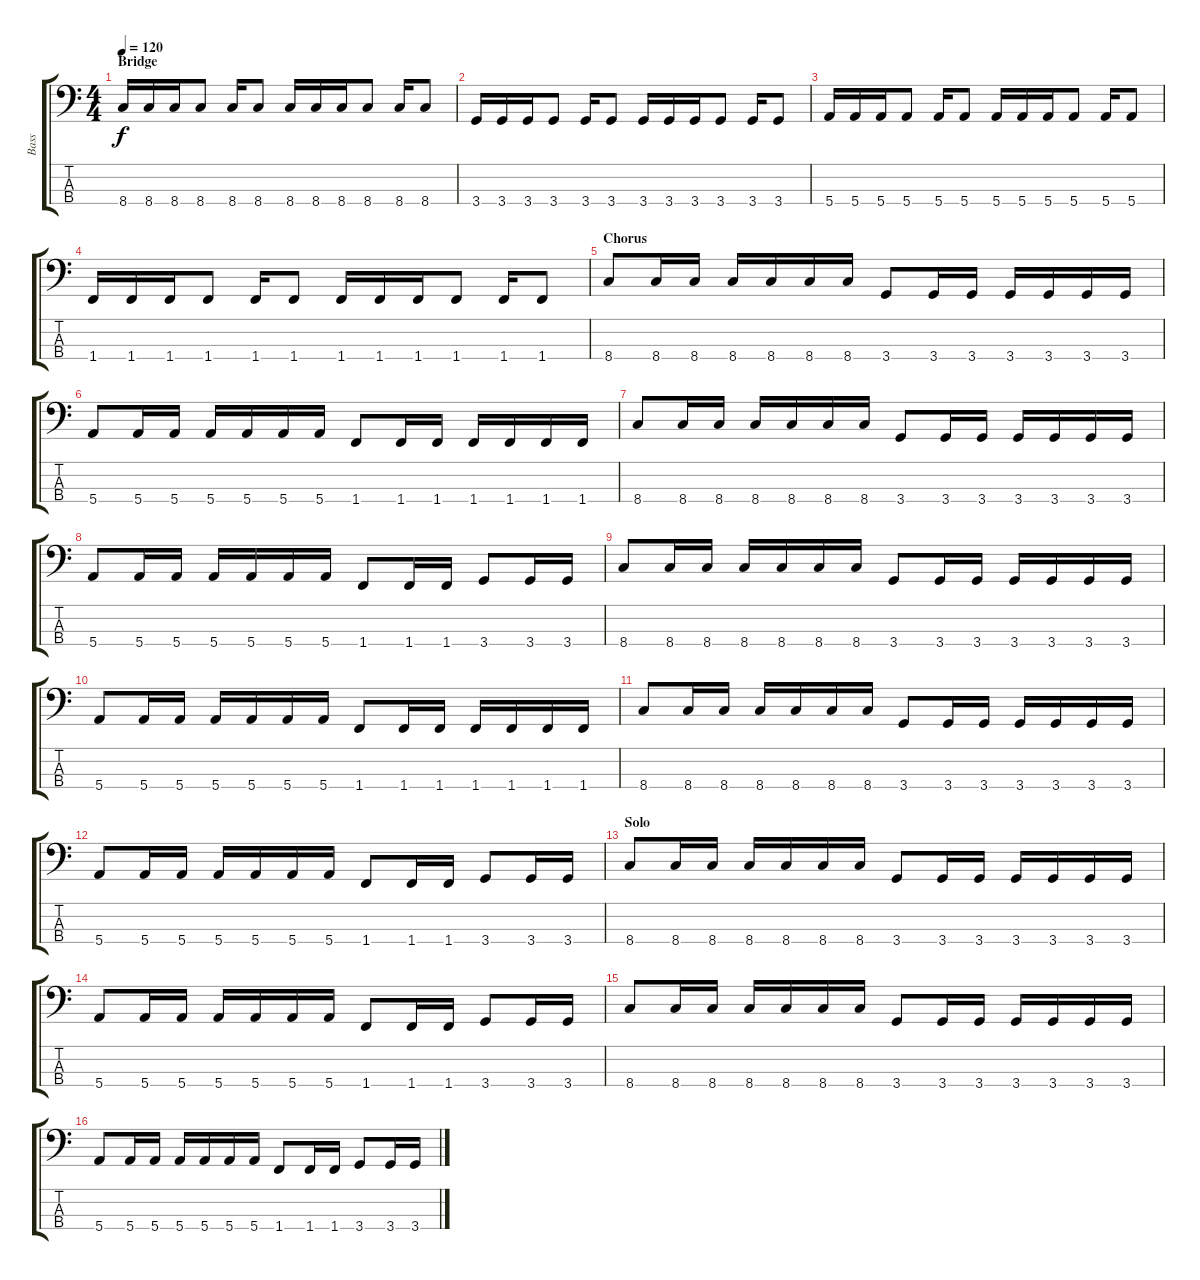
\track ("Bass" "Bass") {instrument electricbasspick}
\staff {score tabs}
\tuning (G2 D2 A1 E1) {hide}
\ts (4 4)
\section ("" "Bridge")
\tempo 120
\clef f4
\ks c
8.4.16{dy f} 8.4.16 8.4.16 8.4.8 8.4.16 8.4.8 8.4.16 8.4.16 8.4.16 8.4.8 8.4.16 8.4.8 |
3.4.16 3.4.16 3.4.16 3.4.8 3.4.16 3.4.8 3.4.16 3.4.16 3.4.16 3.4.8 3.4.16 3.4.8 |
5.4.16 5.4.16 5.4.16 5.4.8 5.4.16 5.4.8 5.4.16 5.4.16 5.4.16 5.4.8 5.4.16 5.4.8 |
1.4.16 1.4.16 1.4.16 1.4.8 1.4.16 1.4.8 1.4.16 1.4.16 1.4.16 1.4.8 1.4.16 1.4.8 |
\section ("" "Chorus")
8.4.8 8.4.16 8.4.16 8.4.16 8.4.16 8.4.16 8.4.16 3.4.8 3.4.16 3.4.16 3.4.16 3.4.16 3.4.16 3.4.16 |
5.4.8 5.4.16 5.4.16 5.4.16 5.4.16 5.4.16 5.4.16 1.4.8 1.4.16 1.4.16 1.4.16 1.4.16 1.4.16 1.4.16 |
8.4.8 8.4.16 8.4.16 8.4.16 8.4.16 8.4.16 8.4.16 3.4.8 3.4.16 3.4.16 3.4.16 3.4.16 3.4.16 3.4.16 |
5.4.8 5.4.16 5.4.16 5.4.16 5.4.16 5.4.16 5.4.16 1.4.8 1.4.16 1.4.16 3.4.8 3.4.16 3.4.16 |
8.4.8 8.4.16 8.4.16 8.4.16 8.4.16 8.4.16 8.4.16 3.4.8 3.4.16 3.4.16 3.4.16 3.4.16 3.4.16 3.4.16 |
5.4.8 5.4.16 5.4.16 5.4.16 5.4.16 5.4.16 5.4.16 1.4.8 1.4.16 1.4.16 1.4.16 1.4.16 1.4.16 1.4.16 |
8.4.8 8.4.16 8.4.16 8.4.16 8.4.16 8.4.16 8.4.16 3.4.8 3.4.16 3.4.16 3.4.16 3.4.16 3.4.16 3.4.16 |
5.4.8 5.4.16 5.4.16 5.4.16 5.4.16 5.4.16 5.4.16 1.4.8 1.4.16 1.4.16 3.4.8 3.4.16 3.4.16 |
\section ("" "Solo")
8.4.8 8.4.16 8.4.16 8.4.16 8.4.16 8.4.16 8.4.16 3.4.8 3.4.16 3.4.16 3.4.16 3.4.16 3.4.16 3.4.16 |
5.4.8 5.4.16 5.4.16 5.4.16 5.4.16 5.4.16 5.4.16 1.4.8 1.4.16 1.4.16 3.4.8 3.4.16 3.4.16 |
8.4.8 8.4.16 8.4.16 8.4.16 8.4.16 8.4.16 8.4.16 3.4.8 3.4.16 3.4.16 3.4.16 3.4.16 3.4.16 3.4.16 |
5.4.8 5.4.16 5.4.16 5.4.16 5.4.16 5.4.16 5.4.16 1.4.8 1.4.16 1.4.16 3.4.8 3.4.16 3.4.16
